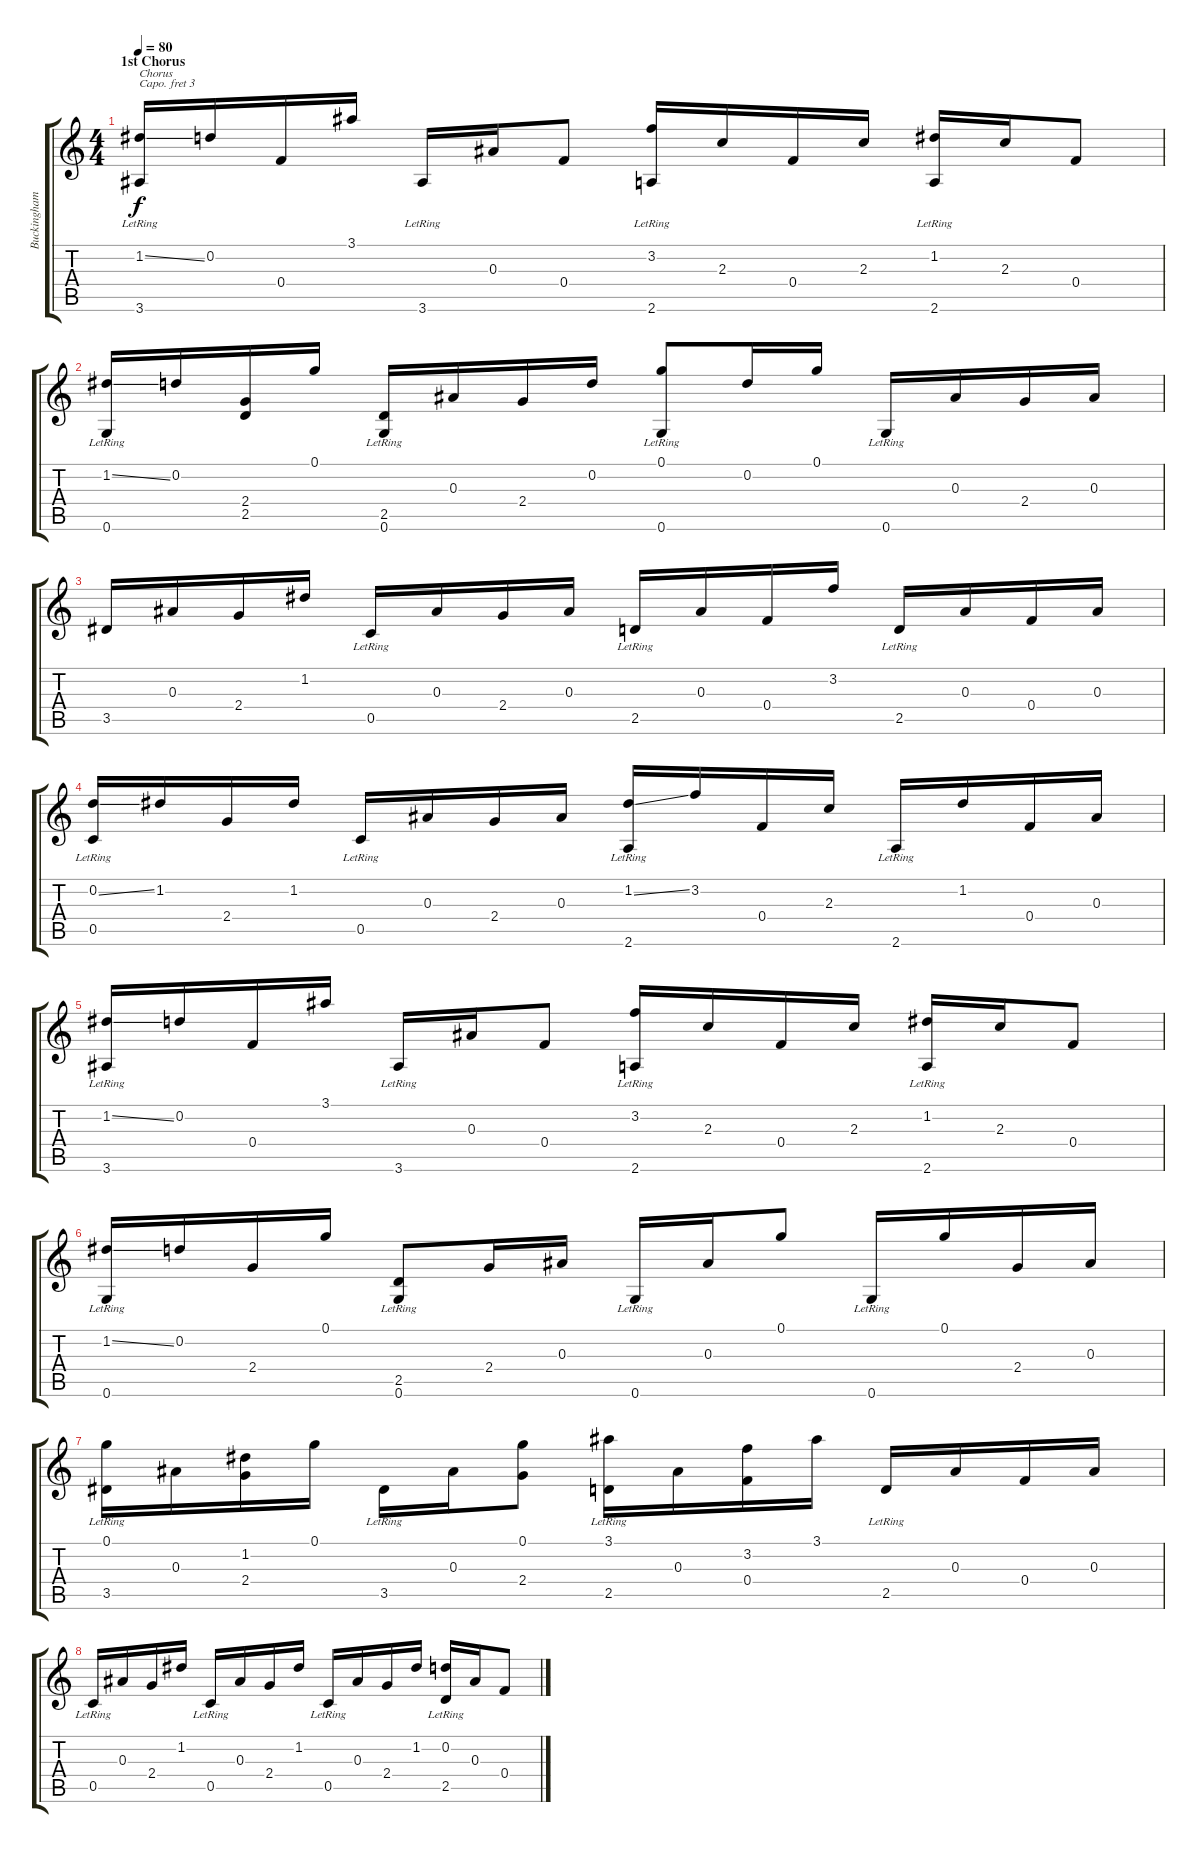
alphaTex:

\track ("Buckingham 1" "Buckingham") {instrument acousticguitarsteel}
\staff {score tabs}
\capo 3
\tuning (E4 B3 G3 D3 A2 E2) {hide}
\ts (4 4)
\section ("" "1st Chorus")
\tempo 80
\clef g2
\ks c
(1.2{ss} 3.6{lr}).16{txt "Chorus" dy f} 0.2.16 0.4.16 3.1.16 3.6{lr}.16 0.3.16 0.4.8 (3.2{lr} 2.6{lr}).16 2.3.16 0.4.16 2.3.16 (1.2{lr} 2.6{lr}).16 2.3.16 0.4.8 |
(1.2{ss} 0.6{lr}).16 0.2.16 (2.4 2.5).16 0.1.16 (2.5{lr} 0.6{lr}).16 0.3.16 2.4.16 0.2.16 (0.1{lr} 0.6{lr}).8 0.2.16 0.1.16 0.6{lr}.16 0.3.16 2.4.16 0.3.16 |
3.5.16 0.3.16 2.4.16 1.2.16 0.5{lr}.16 0.3.16 2.4.16 0.3.16 2.5{lr}.16 0.3.16 0.4.16 3.2.16 2.5{lr}.16 0.3.16 0.4.16 0.3.16 |
(0.2{ss} 0.5{lr}).16 1.2.16 2.4.16 1.2.16 0.5{lr}.16 0.3.16 2.4.16 0.3.16 (1.2{ss} 2.6{lr}).16 3.2.16 0.4.16 2.3.16 2.6{lr}.16 1.2.16 0.4.16 0.3.16 |
(1.2{ss} 3.6{lr}).16 0.2.16 0.4.16 3.1.16 3.6{lr}.16 0.3.16 0.4.8 (3.2{lr} 2.6{lr}).16 2.3.16 0.4.16 2.3.16 (1.2{lr} 2.6{lr}).16 2.3.16 0.4.8 |
(1.2{ss} 0.6{lr}).16 0.2.16 2.4.16 0.1.16 (2.5{lr} 0.6{lr}).8 2.4.16 0.3.16 0.6{lr}.16 0.3.16 0.1.8 0.6{lr}.16 0.1.16 2.4.16 0.3.16 |
(0.1{lr} 3.5{lr}).16 0.3.16 (1.2 2.4).16 0.1.16 3.5{lr}.16 0.3.16 (0.1 2.4).8 (3.1{lr} 2.5{lr}).16 0.3.16 (3.2 0.4).16 3.1.16 2.5{lr}.16 0.3.16 0.4.16 0.3.16 |
0.5{lr}.16 0.3.16 2.4.16 1.2.16 0.5{lr}.16 0.3.16 2.4.16 1.2.16 0.5{lr}.16 0.3.16 2.4.16 1.2.16 (0.2{lr} 2.5{lr}).16 0.3.16 0.4.8
